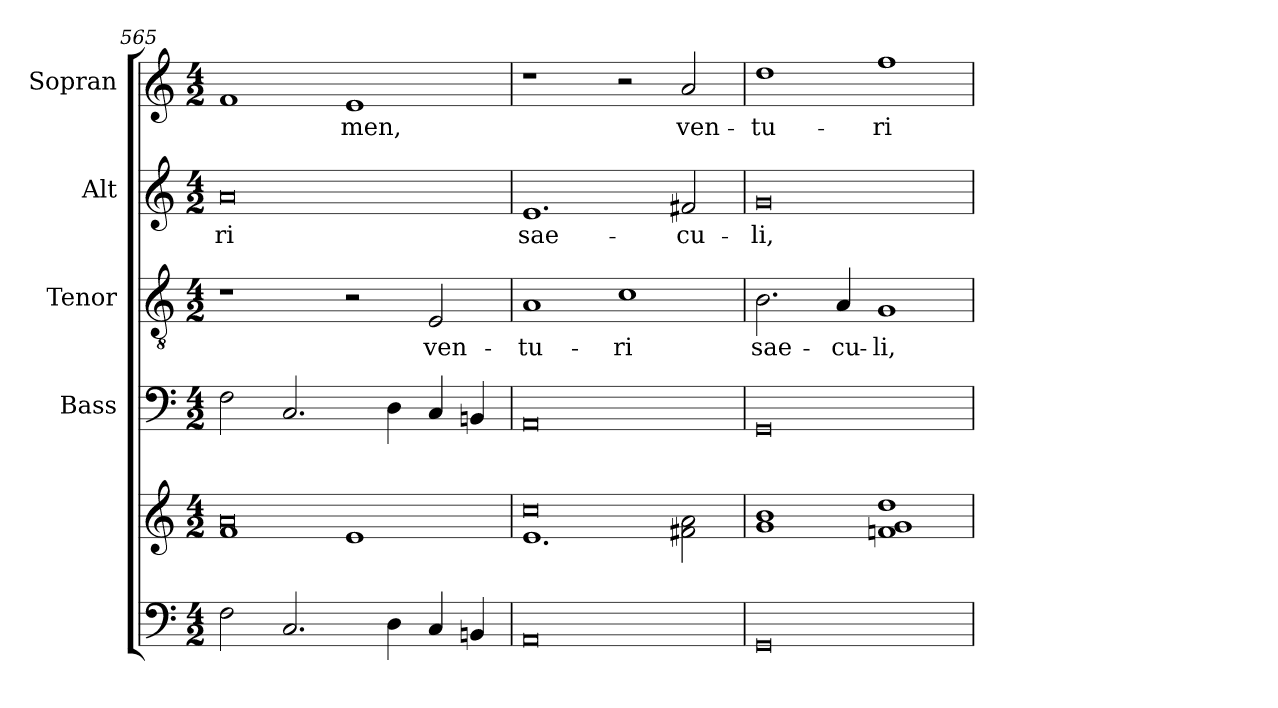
**kern	**kern	**kern	**kern	**text	**kern	**text	**kern	**text
*part5	*part5	*part4	*part3	*part3	*part2	*part2	*part1	*part1
*staff6	*staff5	*staff4	*staff3	*staff3	*staff2	*staff2	*staff1	*staff1
*	*	*I"Bass	*I"Tenor	*	*I"Alt	*	*I"Sopran	*
*	*	*I'B.	*I'T.	*	*I'A.	*	*I'S.	*
*clefF4	*clefG2	*clefF4	*clefGv2	*	*clefG2	*	*clefG2	*
*k[]	*k[]	*k[]	*k[]	*	*k[]	*	*k[]	*
*C:	*C:	*C:	*C:	*	*C:	*	*C:	*
*M4/2	*M4/2	*M4/2	*M4/2	*	*M4/2	*	*M4/2	*
=565	=565	=565	=565	=565	=565	=565	=565	=565
*	*^	*	*	*	*	*	*	*
!	!	!	!	!	!	!	!LO:LY:b	!	!
2F\	0a	1f	2F\	1r	.	0a	-ri	1f	.
2.C/	.	.	2.C/	.	.	.	.	.	.
!	!	!	!	!	!	!	!	!	!LO:LY:b
.	.	1e	.	2r	.	.	.	1e	-men,
4D\	.	.	4D\	.	.	.	.	.	.
!	!	!	!	!	!LO:LY:b	!	!	!	!
4C/	.	.	4C/	2E/	ven-	.	.	.	.
4BBn/	.	.	4BBn/	.	.	.	.	.	.
=566	=566	=566	=566	=566	=566	=566	=566	=566	=566
!	!	!	!	!	!LO:LY:b	!	!LO:LY:b	!	!
0AA	0cc	1.e	0AA	1A	-tu-	1.e	sae-	1r	.
!	!	!	!	!	!LO:LY:b	!	!	!	!
.	.	.	.	1c	-ri	.	.	2r	.
!	!	!	!	!	!	!	!LO:LY:b	!	!LO:LY:b
.	.	2f#X\ 2a\	.	.	.	2f#X/	-cu-	2a/	ven-
=567	=567	=567	=567	=567	=567	=567	=567	=567	=567
!	!	!	!	!	!LO:LY:b	!	!LO:LY:b	!	!LO:LY:b
*	*v	*v	*	*	*	*	*	*	*
0GG	1g 1b	0GG	2.B\	sae-	0g	-li,	1dd	-tu-
!	!	!	!	!LO:LY:b	!	!	!	!
.	.	.	4A/	-cu-	.	.	.	.
!	!	!	!	!LO:LY:b	!	!	!	!LO:LY:b
.	1fn 1g 1dd	.	1G	-li,	.	.	1ff	-ri
=	=	=	=	=	=	=	=	=
*-	*-	*-	*-	*-	*-	*-	*-	*-
